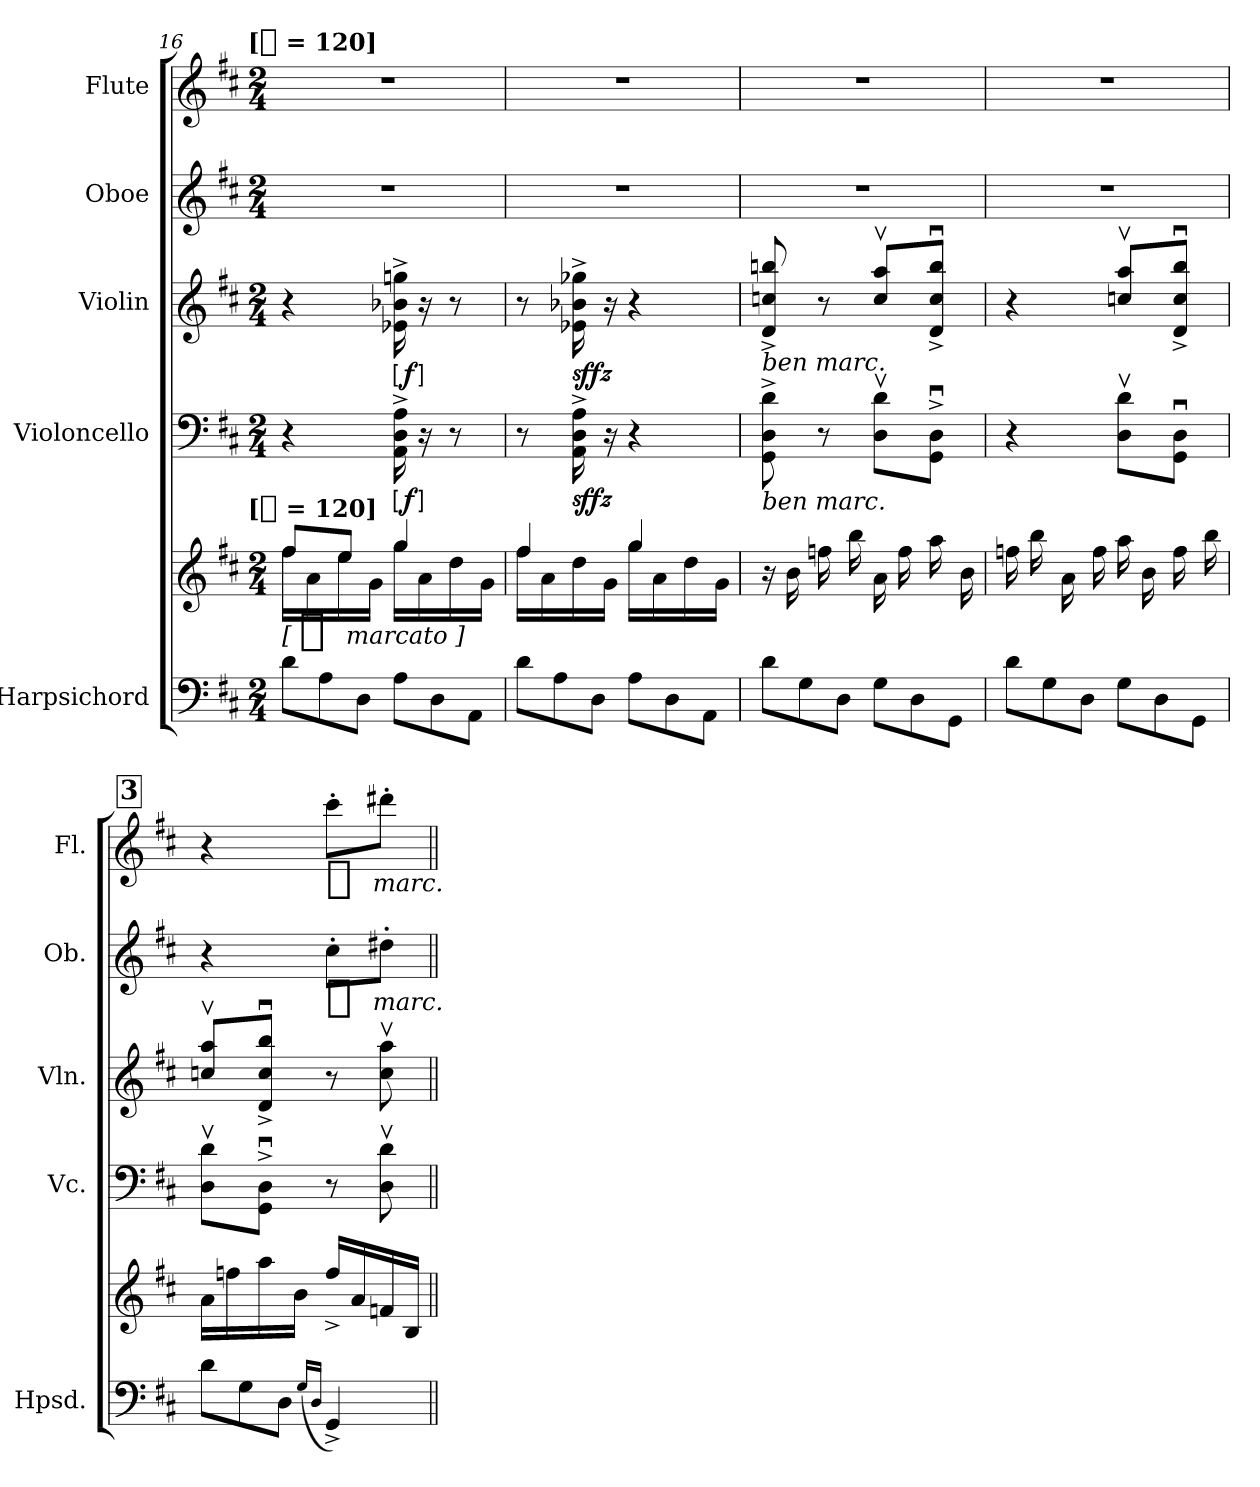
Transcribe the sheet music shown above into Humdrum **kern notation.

**kern	**kern	**dynam	**kern	**dynam	**kern	**dynam	**kern	**dynam	**kern	**dynam
*part5	*part5	*part5	*part4	*part4	*part3	*part3	*part2	*part2	*part1	*part1
*staff6	*staff5	*staff5/6	*staff4	*staff4	*staff3	*staff3	*staff2	*staff2	*staff1	*staff1
*I"Harpsichord	*	*	*I"Violoncello	*	*I"Violin	*	*I"Oboe	*	*I"Flute	*
*I'Hpsd.	*	*	*I'Vc.	*	*I'Vln.	*	*I'Ob.	*	*I'Fl.	*
*clefF4	*clefG2	*	*clefF4	*	*clefG2	*	*clefG2	*	*clefG2	*
*k[f#c#]	*k[f#c#]	*	*k[f#c#]	*	*k[f#c#]	*	*k[f#c#]	*	*k[f#c#]	*
*D:	*D:	*	*D:	*	*D:	*	*D:	*	*D:	*
!!LO:TX:omd:t=[[quarter] = 120]
*M2/4	*M2/4	*	*M2/4	*	*M2/4	*	*M2/4	*	*M2/4	*
*MM120	*MM120	*	*MM120	*	*MM120	*	*MM120	*	*MM120	*
*Xtuplet	*	*	*	*	*	*	*	*	*	*
=16	=16	=16	=16	=16	=16	=16	=16	=16	=16	=16
*	*^	*	*	*	*	*	*	*	*	*
!	!LO:TX:t=[[quarter] = 120]	!	!	!	!	!	!	!	!	!	!
!	!	!	!LO:DY:t=[ %s marcato ]	!	!	!	!	!	!	!	!
12dL	8ff#L	16ff#LL	f	4r	.	4r	.	2r	.	2r	.
.	.	16a	.	.	.	.	.	.	.	.	.
12A	.	.	.	.	.	.	.	.	.	.	.
.	8eeJ	16ee	.	.	.	.	.	.	.	.	.
12DJ	.	.	.	.	.	.	.	.	.	.	.
.	.	16gJJ	.	.	.	.	.	.	.	.	.
!	!	!	!	!	!LO:DY:ed=brack	!	!LO:DY:ed=brack	!	!	!	!
12AL	4gg	16ggLL	.	16AA^ 16D^ 16A^	f	16e-X^ 16b-X^ 16ggn^	f	.	.	.	.
.	.	16a	.	16r	.	16r	.	.	.	.	.
12D	.	.	.	.	.	.	.	.	.	.	.
.	.	16dd	.	8r	.	8r	.	.	.	.	.
12AAJ	.	.	.	.	.	.	.	.	.	.	.
.	.	16gJJ	.	.	.	.	.	.	.	.	.
=17	=17	=17	=17	=17	=17	=17	=17	=17	=17	=17	=17
12dL	4ff#	16ff#LL	.	8r	.	8r	.	2r	.	2r	.
.	.	16a	.	.	.	.	.	.	.	.	.
12A	.	.	.	.	.	.	.	.	.	.	.
.	.	16dd	.	16AA^ 16D^ 16A^	sffz	16e-X^ 16b-X^ 16gg-X^	sffz	.	.	.	.
12DJ	.	.	.	.	.	.	.	.	.	.	.
.	.	16gJJ	.	16r	.	16r	.	.	.	.	.
12AL	4gg	16ggLL	.	4r	.	4r	.	.	.	.	.
.	.	16a	.	.	.	.	.	.	.	.	.
12D	.	.	.	.	.	.	.	.	.	.	.
.	.	16dd	.	.	.	.	.	.	.	.	.
12AAJ	.	.	.	.	.	.	.	.	.	.	.
.	.	16gJJ	.	.	.	.	.	.	.	.	.
=18	=18	=18	=18	=18	=18	=18	=18	=18	=18	=18	=18
!	!	!	!	!	!	!LO:TX:b:i:t=ben marc.	!	!	!	!	!
!	!	!	!	!LO:TX:b:i:t=ben marc.	!	!	!	!	!	!	!
*	*v	*v	*	*	*	*	*	*	*	*	*
12dL	16r	.	8GG^ 8D^ 8d^	.	8d^/ 8ccn^/ 8bbn^/	.	2r	.	2r	.
.	16b	.	.	.	.	.	.	.	.	.
12G	.	.	.	.	.	.	.	.	.	.
.	16ffn	.	8r	.	8r	.	.	.	.	.
12DJ	.	.	.	.	.	.	.	.	.	.
.	16bb	.	.	.	.	.	.	.	.	.
12G\L	16a\	.	8Dv 8dvL	.	8ccv 8aavL	.	.	.	.	.
.	16ff	.	.	.	.	.	.	.	.	.
12D	.	.	.	.	.	.	.	.	.	.
.	16aa	.	8GG^u 8D^uJ	.	8d^u/ 8cc^u/ 8bb^u/J	.	.	.	.	.
12GGJ	.	.	.	.	.	.	.	.	.	.
.	16b	.	.	.	.	.	.	.	.	.
=19	=19	=19	=19	=19	=19	=19	=19	=19	=19	=19
12dL	16ffn	.	4r	.	4r	.	2r	.	2r	.
.	16bb	.	.	.	.	.	.	.	.	.
12G	.	.	.	.	.	.	.	.	.	.
.	16a\	.	.	.	.	.	.	.	.	.
12DJ	.	.	.	.	.	.	.	.	.	.
.	16ff	.	.	.	.	.	.	.	.	.
12G\L	16aa	.	8Dv 8dvL	.	8ccnv 8aavL	.	.	.	.	.
.	16b	.	.	.	.	.	.	.	.	.
12D	.	.	.	.	.	.	.	.	.	.
.	16ff	.	8GGu 8DuJ	.	8d^u/ 8cc^u/ 8bb^u/J	.	.	.	.	.
12GGJ	.	.	.	.	.	.	.	.	.	.
.	16bb	.	.	.	.	.	.	.	.	.
!!LO:REH:place=s1:t=3
=20	=20	=20	=20	=20	=20	=20	=20	=20	=20	=20
12dL	16aLL	.	8Dv 8dvL	.	8ccnv 8aavL	.	4r	.	4r	.
.	16ffn	.	.	.	.	.	.	.	.	.
12G	.	.	.	.	.	.	.	.	.	.
.	16aa	.	8GG^u 8D^uJ	.	8d^u/ 8cc^u/ 8bb^u/J	.	.	.	.	.
12DJ	.	.	.	.	.	.	.	.	.	.
.	16bJJ	.	.	.	.	.	.	.	.	.
(<16qqG/LL	.	.	.	.	.	.	.	.	.	.
16qqD/JJ	.	.	.	.	.	.	.	.	.	.
!	!	!	!	!	!	!	!	!LO:DY:t=%s marc.	!	!LO:DY:t=%s marc.
4GG^)	16ff^>LL	.	8r	.	8r	.	8cc#i'L	ff	8ccc#i'L	ff
.	16a	.	.	.	.	.	.	.	.	.
.	16fn	.	8Dv 8dv	.	8ccv 8aav	.	8dd#X'J	.	8ddd#X'J	.
.	16BJJ	.	.	.	.	.	.	.	.	.
=||	=||	=||	=||	=||	=||	=||	=||	=||	=||	=||
*-	*-	*-	*-	*-	*-	*-	*-	*-	*-	*-
